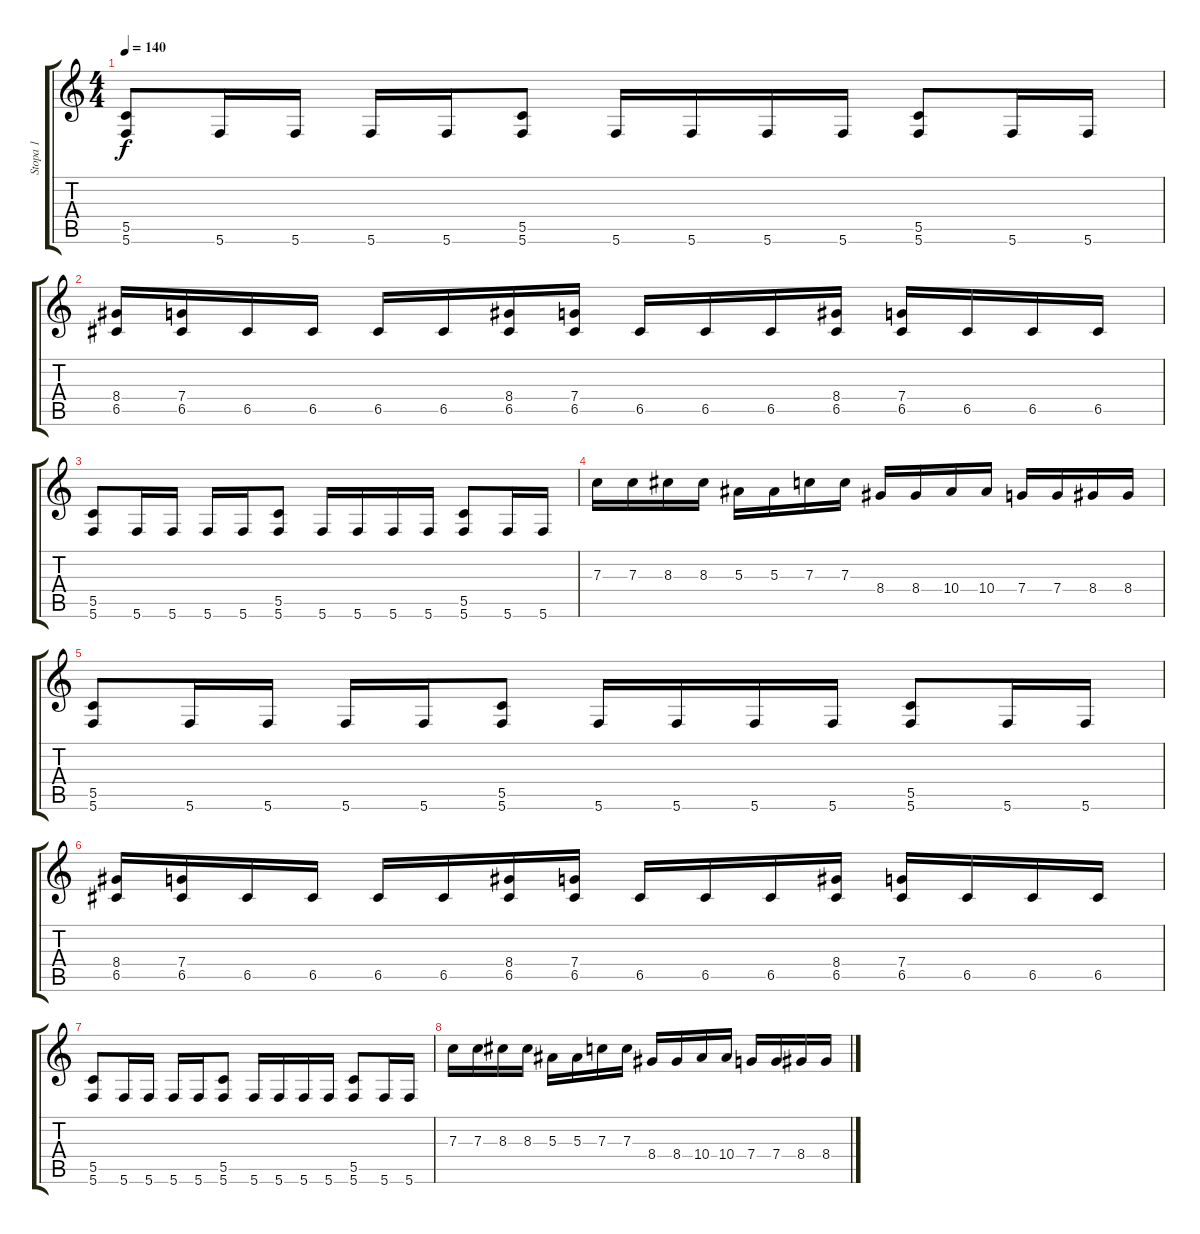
\track ("Stopa 1" "Stopa 1") {instrument distortionguitar}
\staff {score tabs}
\tuning (D4 A3 F3 C3 G2 C2) {hide}
\ts (4 4)
\tempo 140
\clef g2
\ks c
(5.5 5.6).8{dy f} 5.6.16 5.6.16 5.6.16 5.6.16 (5.5 5.6).8 5.6.16 5.6.16 5.6.16 5.6.16 (5.5 5.6).8 5.6.16 5.6.16 |
(8.4 6.5).16 (7.4 6.5).16 6.5.16 6.5.16 6.5.16 6.5.16 (8.4 6.5).16 (7.4 6.5).16 6.5.16 6.5.16 6.5.16 (8.4 6.5).16 (7.4 6.5).16 6.5.16 6.5.16 6.5.16 |
(5.5 5.6).8 5.6.16 5.6.16 5.6.16 5.6.16 (5.5 5.6).8 5.6.16 5.6.16 5.6.16 5.6.16 (5.5 5.6).8 5.6.16 5.6.16 |
7.3.16 7.3.16 8.3.16 8.3.16 5.3.16 5.3.16 7.3.16 7.3.16 8.4.16 8.4.16 10.4.16 10.4.16 7.4.16 7.4.16 8.4.16 8.4.16 |
(5.5 5.6).8 5.6.16 5.6.16 5.6.16 5.6.16 (5.5 5.6).8 5.6.16 5.6.16 5.6.16 5.6.16 (5.5 5.6).8 5.6.16 5.6.16 |
(8.4 6.5).16 (7.4 6.5).16 6.5.16 6.5.16 6.5.16 6.5.16 (8.4 6.5).16 (7.4 6.5).16 6.5.16 6.5.16 6.5.16 (8.4 6.5).16 (7.4 6.5).16 6.5.16 6.5.16 6.5.16 |
(5.5 5.6).8 5.6.16 5.6.16 5.6.16 5.6.16 (5.5 5.6).8 5.6.16 5.6.16 5.6.16 5.6.16 (5.5 5.6).8 5.6.16 5.6.16 |
7.3.16 7.3.16 8.3.16 8.3.16 5.3.16 5.3.16 7.3.16 7.3.16 8.4.16 8.4.16 10.4.16 10.4.16 7.4.16 7.4.16 8.4.16 8.4.16
